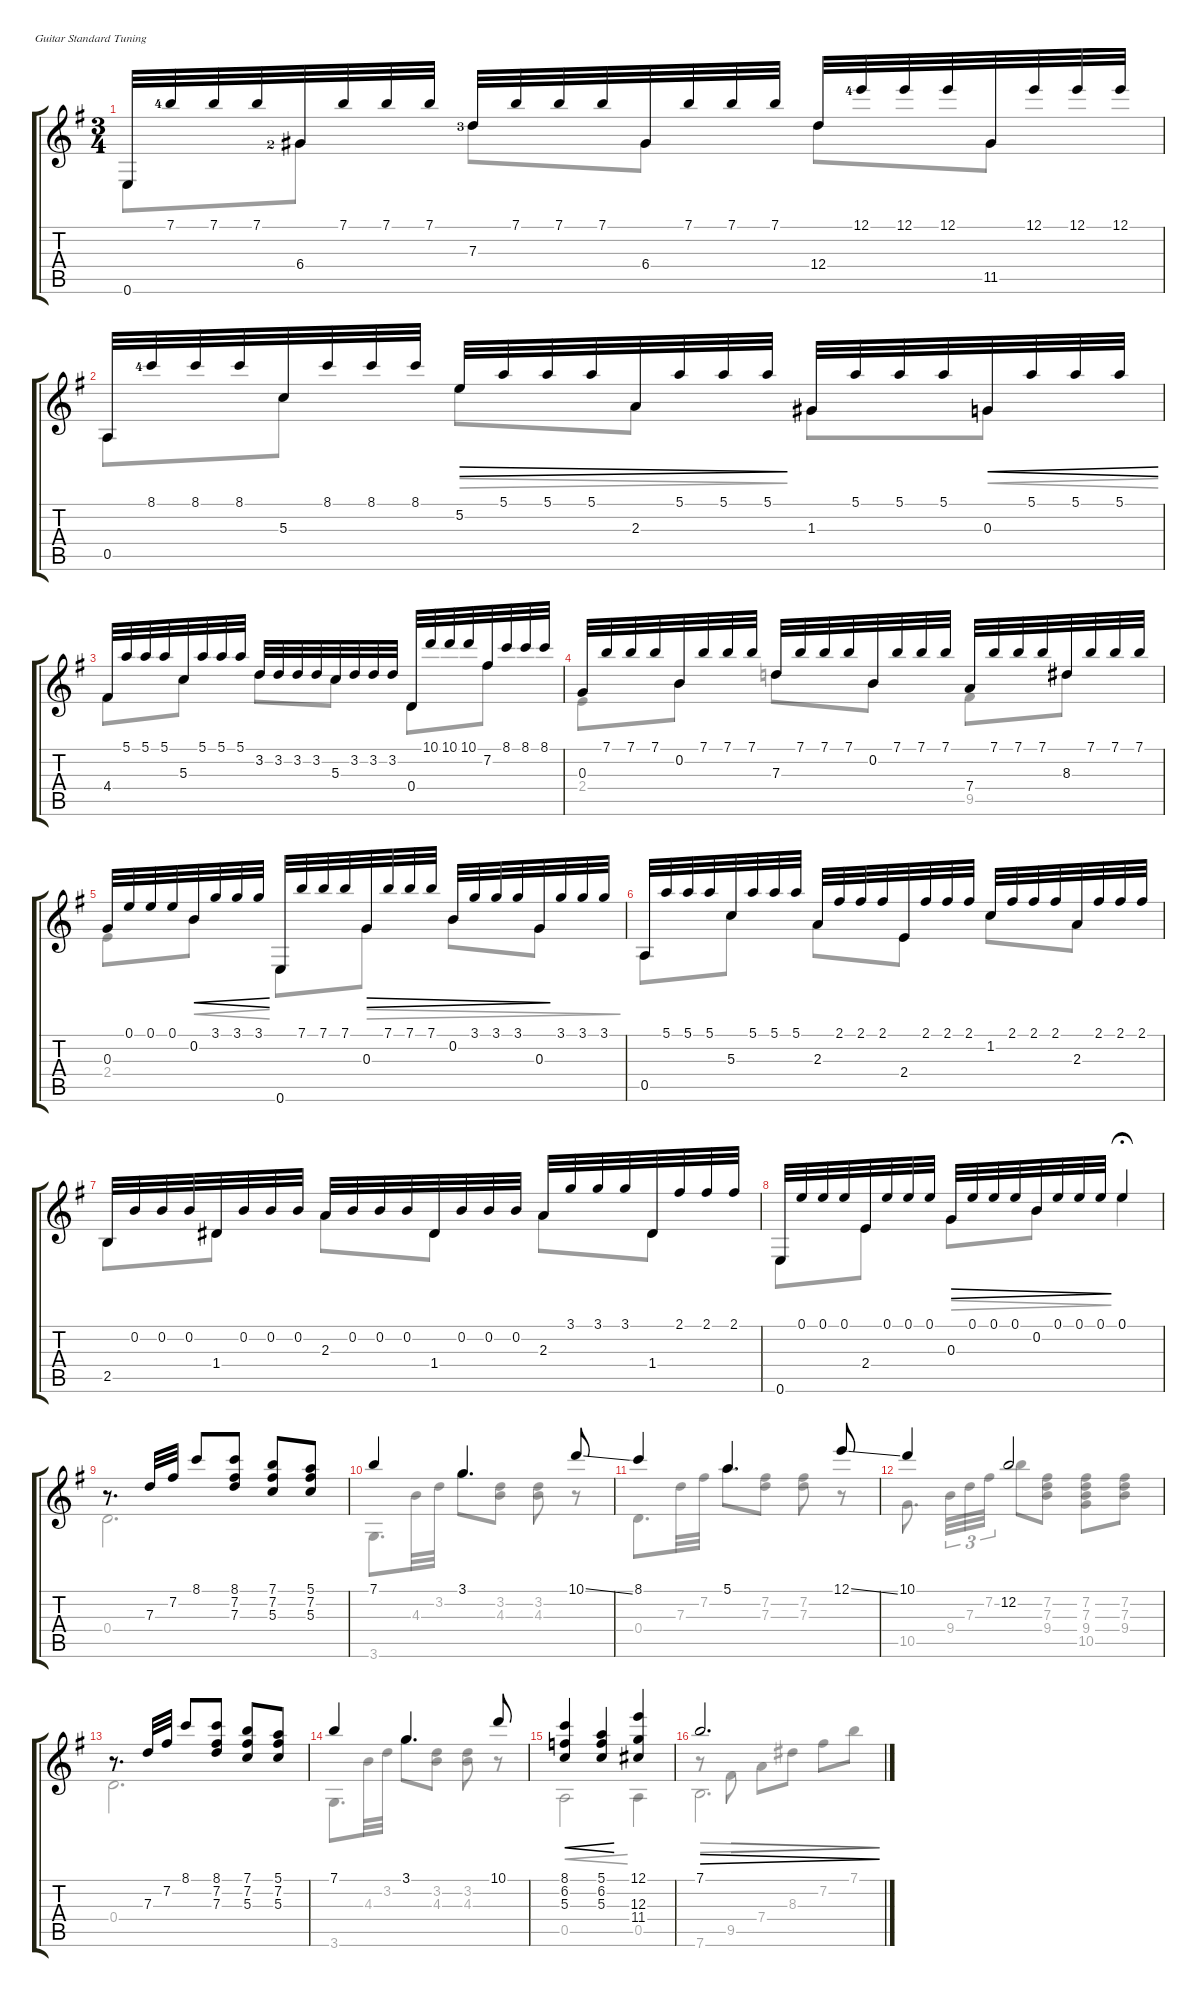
\defaultSystemsLayout 4
\hideDynamics
\singleTrackTrackNamePolicy hidden
\multiTrackTrackNamePolicy hidden
\firstSystemTrackNameMode fullname
\firstSystemTrackNameOrientation horizontal
\otherSystemsTrackNameOrientation horizontal
\track ("Nylon Guitar" "Nylon Guit") {instrument acousticguitarnylon}
\staff {score tabs}
\tuning (E4 B3 G3 D3 A2 E2)
\voice
\ts (3 4)
\tempo (80 hide)
\clef g2
\ks eminor
0.6.32{dy mf} 7.1{lf 5}.32 7.1.32 7.1.32 6.4{lf 3}.32 7.1.32 7.1.32 7.1.32 7.3{lf 4}.32 7.1.32 7.1.32 7.1.32 6.4.32 7.1.32 7.1.32 7.1.32 12.4.32 12.1{lf 5}.32 12.1.32 12.1.32 11.5.32 12.1.32 12.1.32 12.1.32 |
0.5.32 8.1{lf 5}.32 8.1.32 8.1.32 5.3.32 8.1.32 8.1.32 8.1.32 5.2.32{dec} 5.1.32{dec} 5.1.32{dec} 5.1.32{dec} 2.3.32{dec} 5.1.32{dec} 5.1.32{dec} 5.1.32{dec} 1.3.32 5.1.32 5.1.32 5.1.32 0.3.32{cre} 5.1.32{cre} 5.1.32{cre} 5.1.32{cre} |
4.4.32 5.1.32 5.1.32 5.1.32 5.3.32 5.1.32 5.1.32 5.1.32 3.2.32 3.2.32 3.2.32 3.2.32 5.3.32 3.2.32 3.2.32 3.2.32 0.4.32 10.1.32 10.1.32 10.1.32 7.2.32 8.1.32 8.1.32 8.1.32 |
0.3.32 7.1.32 7.1.32 7.1.32 0.2.32 7.1.32 7.1.32 7.1.32 7.3.32 7.1.32 7.1.32 7.1.32 0.2.32 7.1.32 7.1.32 7.1.32 7.4.32 7.1.32 7.1.32 7.1.32 8.3.32 7.1.32 7.1.32 7.1.32 |
0.3.32 0.1.32 0.1.32 0.1.32 0.2.32{cre} 3.1.32{cre} 3.1.32{cre} 3.1.32{cre} 0.6.32 7.1.32 7.1.32 7.1.32 0.3.32{dec} 7.1.32{dec} 7.1.32{dec} 7.1.32{dec} 0.2.32{dec} 3.1.32{dec} 3.1.32{dec} 3.1.32{dec} 0.3.32{dec} 3.1.32 3.1.32 3.1.32 |
0.5.32 5.1.32 5.1.32 5.1.32 5.3.32 5.1.32 5.1.32 5.1.32 2.3.32 2.1.32 2.1.32 2.1.32 2.4.32 2.1.32 2.1.32 2.1.32 1.2.32 2.1.32 2.1.32 2.1.32 2.3.32 2.1.32 2.1.32 2.1.32 |
2.5.32 0.2.32 0.2.32 0.2.32 1.4.32 0.2.32 0.2.32 0.2.32 2.3.32 0.2.32 0.2.32 0.2.32 1.4.32 0.2.32 0.2.32 0.2.32 2.3.32 3.1.32 3.1.32 3.1.32 1.4.32 2.1.32 2.1.32 2.1.32 |
0.6.32 0.1.32 0.1.32 0.1.32 2.4.32 0.1.32 0.1.32 0.1.32 0.3.32{dec} 0.1.32{dec} 0.1.32{dec} 0.1.32{dec} 0.2.32{dec} 0.1.32{dec} 0.1.32{dec} 0.1.32{dec} 0.1.4{fermata (medium 0.5)} |
r.8{d} 7.3.32 7.2.32 8.1.8 (8.1 7.2 7.3).8 (5.3 7.2 7.1).8 (5.1 7.2 5.3).8 |
7.1.4 3.1.4{d} 10.1{ss}.8 |
\scale
0.500766 8.1.4 5.1.4{d} 12.1{ss}.8 |
\scale
0.499406 10.1.4 12.2.2 |
r.8{d} 7.3.32 7.2.32 8.1.8 (8.1 7.2 7.3).8 (5.3 7.2 7.1).8 (5.1 7.2 5.3).8 |
7.1.4 3.1.4{d} 10.1.8 |
(8.1 6.2 5.3).4{cre} (5.1 6.2 5.3).4{cre} (12.1 12.3 11.4).4 |
7.1.2{d dec}
\voice
\clef g2
\ottava regular
\simile none
\ks eminor
0.6.8{dy mf} 6.4.8 7.3.8 6.4.8 12.4.8 11.5.8 |
0.5.8 5.3.8 5.2.8{dec} 2.3.8{dec} 1.3.8 0.3.8{cre} |
4.4.8 5.3.8 3.2.8 5.3.8 0.4.8 7.2.8 |
2.4.8 0.2.8 7.3.8 0.2.8 9.5.8 8.3.8 |
2.4.8 0.2.8{cre} 0.6.8 0.3.8{dec} 0.2.8{dec} 0.3.8{dec} |
0.5.8 5.3.8 2.3.8 2.4.8 1.2.8 2.3.8 |
2.5.8 1.4.8 2.3.8 1.4.8 2.3.8 1.4.8 |
0.6.8 2.4.8 0.3.8{dec} 0.2.8{dec} 0.1.4{fermata (medium 0.5)} |
0.4.2{d} |
3.6.8{d} 4.3.32 3.2.32 3.1.8 (3.2 4.3).8 (4.3 3.2).8 r.8 |
\scale
0.500766 0.4.8{d} 7.3.32 7.2.32 5.1.8 (7.2 7.3).8 (7.3 7.2).8 r.8 |
\scale
0.499406 10.5.8{d} 9.4.32{tu (3 2)} 7.3.32{tu (3 2)} 7.2.32{tu (3 2)} 12.2.8 (7.2 7.3 9.4).8 (7.2 7.3 9.4 10.5).8 (9.4 7.3 7.2).8 |
0.4.2{d} |
3.6.8{d} 4.3.32 3.2.32 3.1.8 (3.2 4.3).8 (4.3 3.2).8 r.8 |
0.5.2{cre} 0.5.4 |
7.6.2{d dec}
\voice
\clef g2
\ottava regular
\simile none
\ks eminor
|
|
|
|
|
|
|
|
|
|
\scale
0.500766 |
\scale
0.499406 |
|
|
|
r.8 9.5.8{dec} 7.4.8{dec} 8.3.8{dec} 7.2.8{dec} 7.1.8{dec fermata (medium 0.5)}
